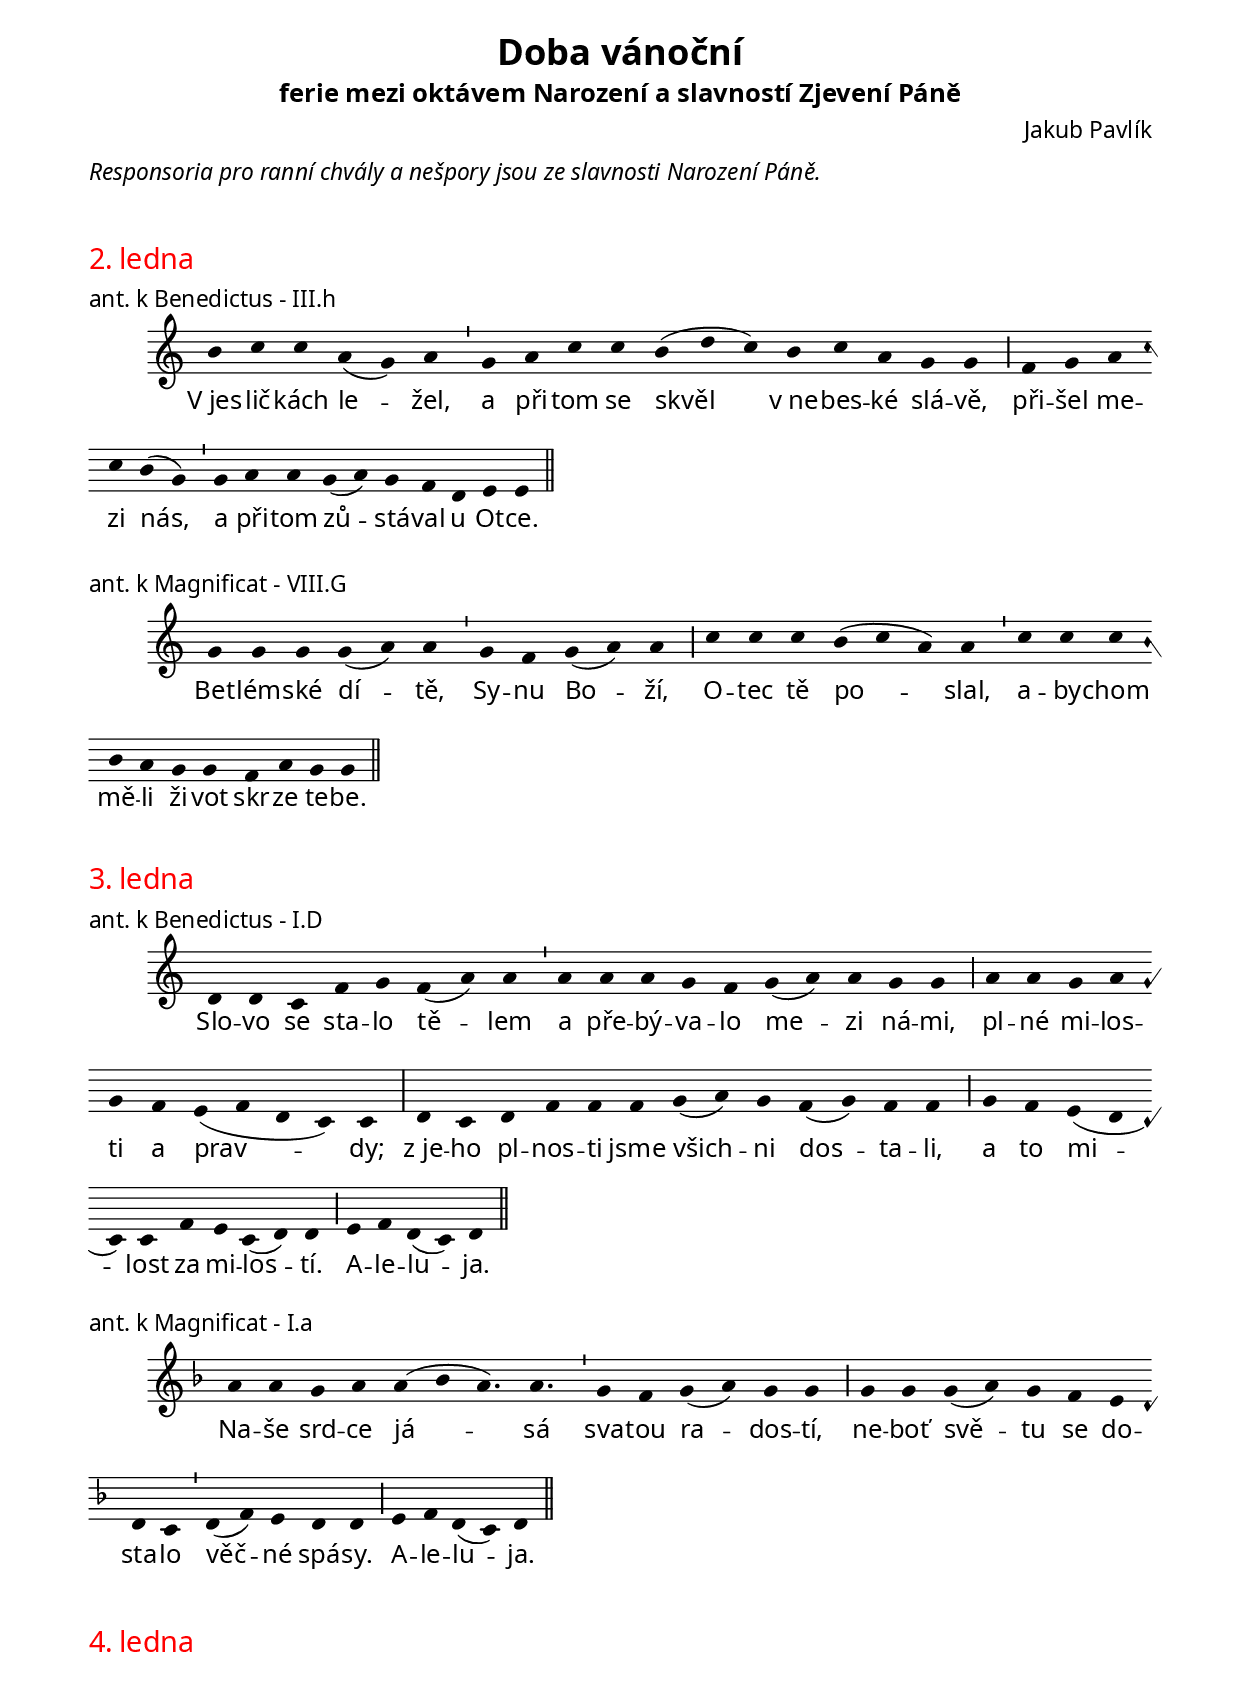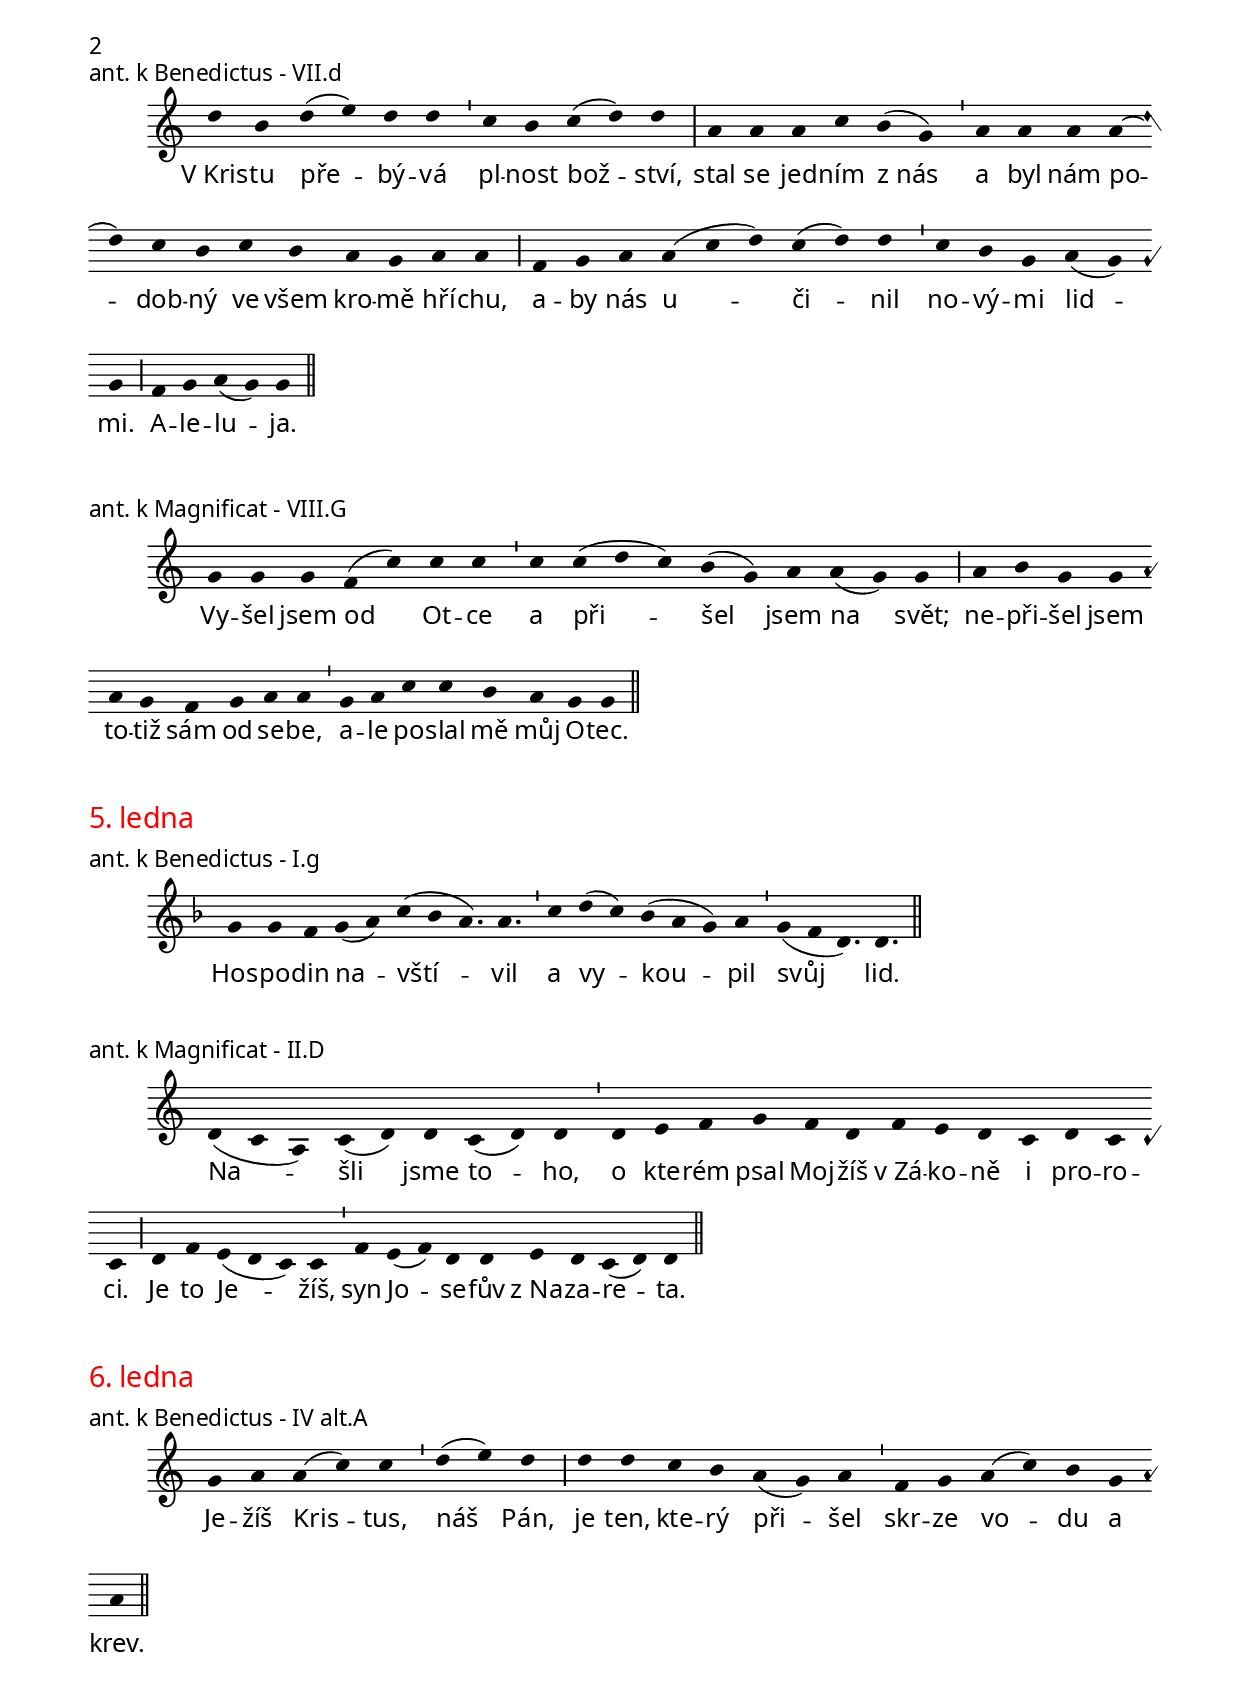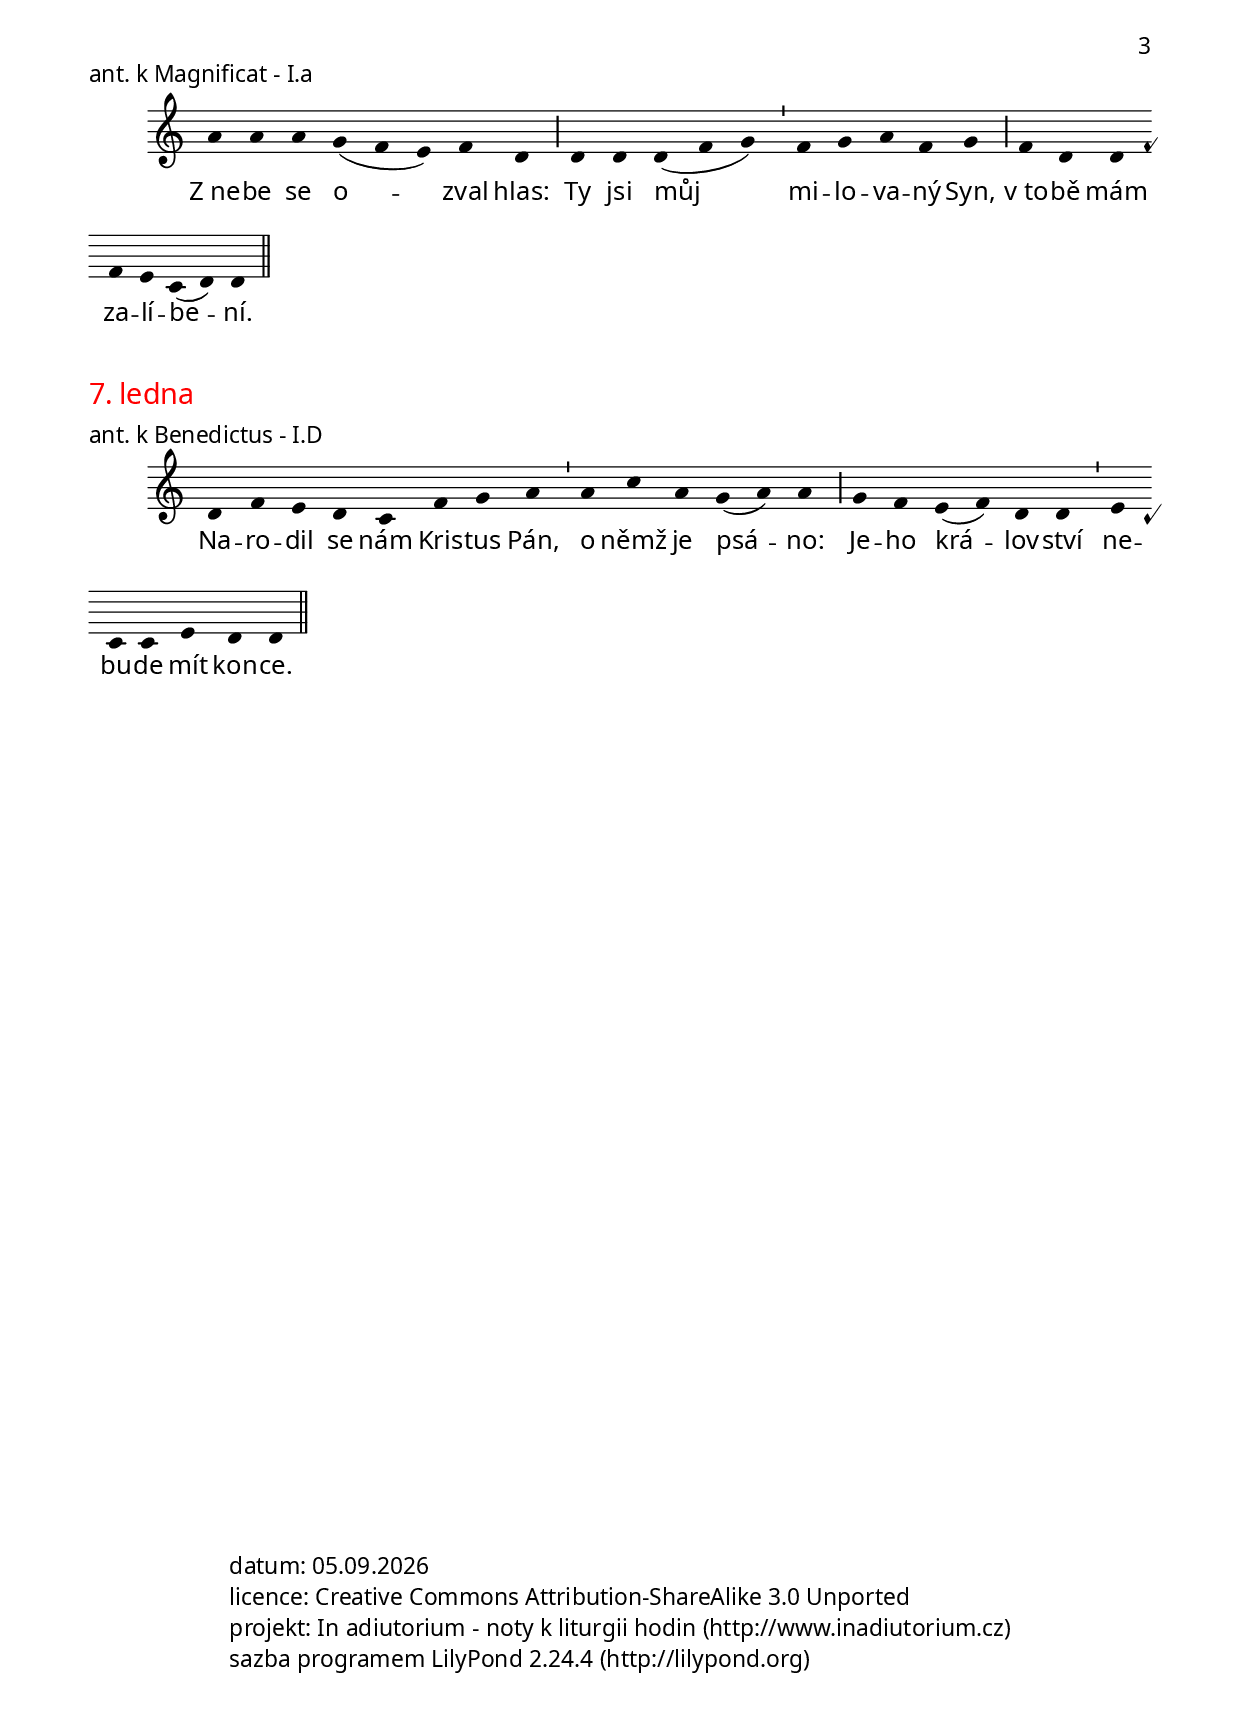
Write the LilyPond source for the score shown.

\version "2.17.24"

\header {
  title = "Doba vánoční"
  subtitle = "ferie mezi oktávem Narození a slavností Zjevení Páně"
  composer = "Jakub Pavlík"
}

\include "spolecne.ly"

\markup\italic{
  Responsoria pro ranní chvály a nešpory jsou ze slavnosti Narození Páně.
}

\markup\nadpisDen{2. ledna}

\score {
  \relative c'' {
    \choralniRezim
    b4 c c a( g) a \barMin
    g a c c b( d c) b c a g g \barMaior
    f g a c b( g) \barMin
    g a a g( a) g f d e e \barFinalis
  }
  \addlyrics {
    V_jes -- lič -- kách le -- žel,
    a při -- tom se skvěl v_ne -- bes -- ké slá -- vě,
    při -- šel me -- zi nás,
    a při -- tom zů -- stá -- val u Ot -- ce.
  }
  \header {
    quid = "ant. k Benedictus"
    modus = "III"
    differentia = "h"
    fons = "zcela volná inspirace (nejprve mimovolná) antifonou vanoce_narozenipane.ly#bohorodicka-1ne-a2"
    psalmus = ""
    id = "2aben"
    piece = \markup {\sestavTitulekBezZalmu}
  }
}

\score {
  \relative c'' {
    \choralniRezim
    g4 g g g( a) a \barMin
    g f g( a) a \barMaior
    c c c b( c a) a \barMin
    c c c b a g g f a g g \barFinalis
  }
  \addlyrics {
    Bet -- lém -- ské dí -- tě,
    Sy -- nu Bo -- ží,
    O -- tec tě po -- slal,
    a -- by -- chom mě -- li ži -- vot skr -- ze te -- be.
  }
  \header {
    quid = "ant. k Magnificat"
    modus = "VIII"
    differentia = "G"
    psalmus = ""
    id = "2amag"
    piece = \markup {\sestavTitulekBezZalmu}
  }
}

\markup\nadpisDen{3. ledna}

\score {
  \relative c' {
    \choralniRezim
    d4 d c f g f( a) a \barMin
    a a a g f g( a) a g g \barMaior
    a a g a g f e( f d c) c \barMax
    d c d f f f g( a) g f( g) f f \barMaior
    g f e( d c) c f e c( d) d \barMaior
    e f d( c) d \barFinalis
  }
  \addlyrics {
    Slo -- vo se sta -- lo tě -- lem
    a pře -- bý -- va -- lo me -- zi ná -- mi,
    pl -- né mi -- los -- ti a prav -- dy;
    z_je -- ho pl -- nos -- ti jsme všich -- ni dos -- ta -- li,
    a to mi -- lost za mi -- los -- tí.
    A -- le -- lu -- ja.
  }
  \header {
    quid = "ant. k Benedictus"
    modus = "I"
    differentia = "D"
    psalmus = ""
    id = "3aben"
    piece = \markup {\sestavTitulekBezZalmu}
  }
}

\score {
  \relative c'' {
    \key f \major
    \choralniRezim
    a4 a g a a( bes a4.) a \barMin g4 f g( a) g g \barMaior
    g g g( a) g f e d c \barMin d( f) e d d \barMaior
    e f d( c) d \barFinalis
  }
  \addlyrics {
    Na -- še srd -- ce já -- sá sva -- tou ra -- dos -- tí,
    ne -- boť svě -- tu se do -- sta -- lo věč -- né spá -- sy.
    A -- le -- lu -- ja.
  }
  \header {
    quid = "ant. k Magnificat"
    modus = "I"
    differentia = "a"
    psalmus = ""
    id = "3amag"
    piece = \markup {\sestavTitulekBezZalmu}
  }
}

\markup\nadpisDen{4. ledna}

\score {
  \relative c'' {
    \choralniRezim
    d4 b d( e) d d \barMin
    c b c( d) d \barMax
    a a a c b( g) \barMin
    a a a a( d) c b c b a g a a \barMaior
    f g a a( c d) c( d) d \barMin c b g a( g) g \barMaior
    f g a( g) g \barFinalis
  }
  \addlyrics {
    V_Kris -- tu pře -- bý -- vá
    pl -- nost bož -- ství,
    stal se jed -- ním z_nás
    a byl nám po -- dob -- ný ve všem kro -- mě hří -- chu,
    a -- by nás u -- či -- nil no -- vý -- mi lid -- mi.
    A -- le -- lu -- ja.
  }
  \header {
    quid = "ant. k Benedictus"
    modus = "VII"
    differentia = "d"
    psalmus = ""
    placet = "napojení _stal se..._ je dost exotické;
    _učinil_ drhne"
    id = "4aben"
    piece = \markup {\sestavTitulekBezZalmu}
  }
}

\score {
  \relative c'' {
    \choralniRezim
    g4 g g f( c') c c \barMin
    c c( d c) b( g) a a( g) g \barMaior
    a b g g a g f g a a \barMin
    g a c c b a g g \barFinalis
  }
  \addlyrics {
    Vy -- šel jsem od Ot -- ce
    a při -- šel jsem na svět;
    ne -- při -- šel jsem to -- tiž sám od se -- be,
    a -- le po -- slal mě můj O -- tec.
  }
  \header {
    quid = "ant. k Magnificat"
    modus = "VIII"
    differentia = "G"
    psalmus = ""
    fial = "velikonoce_nanebevstoupeni.ly#1ne-a1?zacatek=19"
    id = "4amag"
    piece = \markup {\sestavTitulekBezZalmu}
  }
}

\markup\nadpisDen{5. ledna}

\score {
  \relative c'' {
    \choralniRezim
    \key f\major
    g4 g f g( a)  c( bes a4.) a \barMin
    c4 d( c) bes( a g) a \barMin g( f d4.) d \barFinalis
  }
  \addlyrics {
    Hos -- po -- din na -- vští -- vil a vy -- kou -- pil svůj lid.
  }
  \header {
    quid = "ant. k Benedictus"
    modus = "I"
    differentia = "g"
    psalmus = ""
    id = "5aben"
    fons = "zaltar, patek lichych tydnu, k Benedictus"
    fial = "antifony/ferie_kantevgant.ly#t1-pa-ben"
    piece = \markup {\sestavTitulekBezZalmu}
  }
}

\score {
  \relative c' {
    \choralniRezim
    d4( c a) c( d) d c( d) d \barMin
    d e f g f d f e d c d c c \barMaior
    d f e( d c) c \barMin
    f e( f) d d e d c( d) d \barFinalis
  }
  \addlyrics {
    Na -- šli jsme to -- ho,
    o kte -- rém psal Moj -- žíš v_Zá -- ko -- ně i pro -- ro -- ci.
    Je to Je -- žíš,
    syn Jo -- se -- fův z_Na -- za -- re -- ta.
  }
  \header {
    quid = "ant. k Magnificat"
    modus = "II"
    differentia = "D"
    psalmus = ""
    fial = "sanktoral/0503filipjakub.ly#rch-aben?-aleluja&cast=1&konec=18"
    id = "5amag"
    piece = \markup {\sestavTitulekBezZalmu}
  }
}

\markup\nadpisDen{6. ledna}

\score {
  \relative c'' {
    \choralniRezim
    g4 a a( c) c \barMin
    d( e) d \barMaior
    d d c b a( g) a \barMin
    f g a( c) b g a \barFinalis
  }
  \addlyrics {
    Je -- žíš Kris -- tus,
    náš Pán,
    je ten, kte -- rý při -- šel
    skr -- ze vo -- du a krev.
  }
  \header {
    quid = "ant. k Benedictus"
    modus = "IV alt"
    differentia = "A"
    psalmus = ""
    id = "6aben"
    piece = \markup {\sestavTitulekBezZalmu}
  }
}

\score {
  \relative c'' {
    \choralniRezim
    a4 a a g( f e) f d \barMaior
    d d d( f g) \barMin f g a f g \barMaior
    f d d f e c( d) d \barFinalis
  }
  \addlyrics {
    Z_ne -- be se o -- zval hlas:
    Ty jsi můj mi -- lo -- va -- ný Syn,
    v_to -- bě mám za -- lí -- be -- ní.
  }
  \header {
    quid = "ant. k Magnificat"
    modus = "I"
    differentia = "a"
    psalmus = ""
    fial = "antifony/pust_nedeleC.ly#iimag2?cast=2,3&konec=6"
    id = "6amag"
    piece = \markup {\sestavTitulekBezZalmu}
  }
}

\markup\nadpisDen{7. ledna}

\score {
  \relative c' {
    \choralniRezim
    d4 f e d c f g a \barMin
    a c a g( a) a \barMaior
    g f e( f) d d \barMin
    e c c e d d \barFinalis
  }
  \addlyrics {
    Na -- ro -- dil se nám Kris -- tus Pán, o němž je psá -- no:
    Je -- ho krá -- lov -- ství ne -- bu -- de mít kon -- ce.
  }
  \header {
    quid = "ant. k Benedictus"
    modus = "I"
    differentia = "D"
    psalmus = ""
    id = "7aben"
    piece = \markup {\sestavTitulekBezZalmu}
  }
}